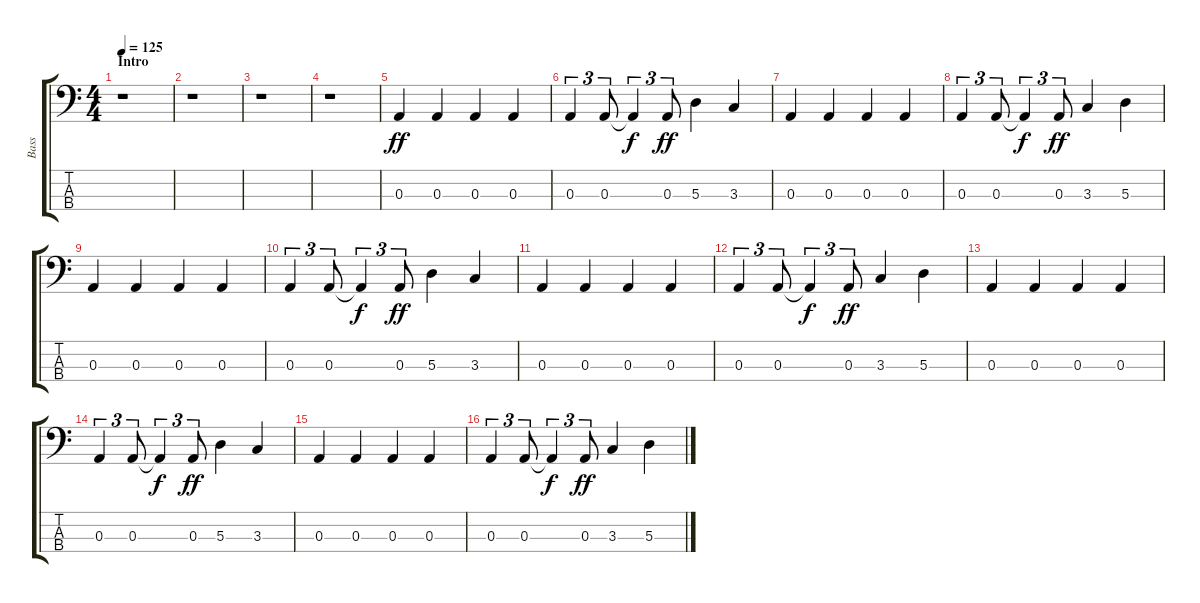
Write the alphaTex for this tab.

\track ("Bass" "Bass") {instrument electricbassfinger}
\staff {score tabs}
\tuning (G2 D2 A1 E1) {hide}
\ts (4 4)
\section ("" "Intro                                                                                               ")
\tempo 125
\clef f4
\ks c
r.1{dy ff instrument electricbassfinger} |
r.1 |
r.1 |
r.1 |
0.3.4 0.3.4 0.3.4 0.3.4 |
0.3.4{tu (3 2)} 0.3.8{tu (3 2)} 0.3{t}.4{tu (3 2) dy f} 0.3.8{tu (3 2) dy ff} 5.3.4 3.3.4 |
0.3.4 0.3.4 0.3.4 0.3.4 |
0.3.4{tu (3 2)} 0.3.8{tu (3 2)} 0.3{t}.4{tu (3 2) dy f} 0.3.8{tu (3 2) dy ff} 3.3.4 5.3.4 |
0.3.4 0.3.4 0.3.4 0.3.4 |
0.3.4{tu (3 2)} 0.3.8{tu (3 2)} 0.3{t}.4{tu (3 2) dy f} 0.3.8{tu (3 2) dy ff} 5.3.4 3.3.4 |
0.3.4 0.3.4 0.3.4 0.3.4 |
0.3.4{tu (3 2)} 0.3.8{tu (3 2)} 0.3{t}.4{tu (3 2) dy f} 0.3.8{tu (3 2) dy ff} 3.3.4 5.3.4 |
0.3.4 0.3.4 0.3.4 0.3.4 |
0.3.4{tu (3 2)} 0.3.8{tu (3 2)} 0.3{t}.4{tu (3 2) dy f} 0.3.8{tu (3 2) dy ff} 5.3.4 3.3.4 |
0.3.4 0.3.4 0.3.4 0.3.4 |
0.3.4{tu (3 2)} 0.3.8{tu (3 2)} 0.3{t}.4{tu (3 2) dy f} 0.3.8{tu (3 2) dy ff} 3.3.4 5.3.4
